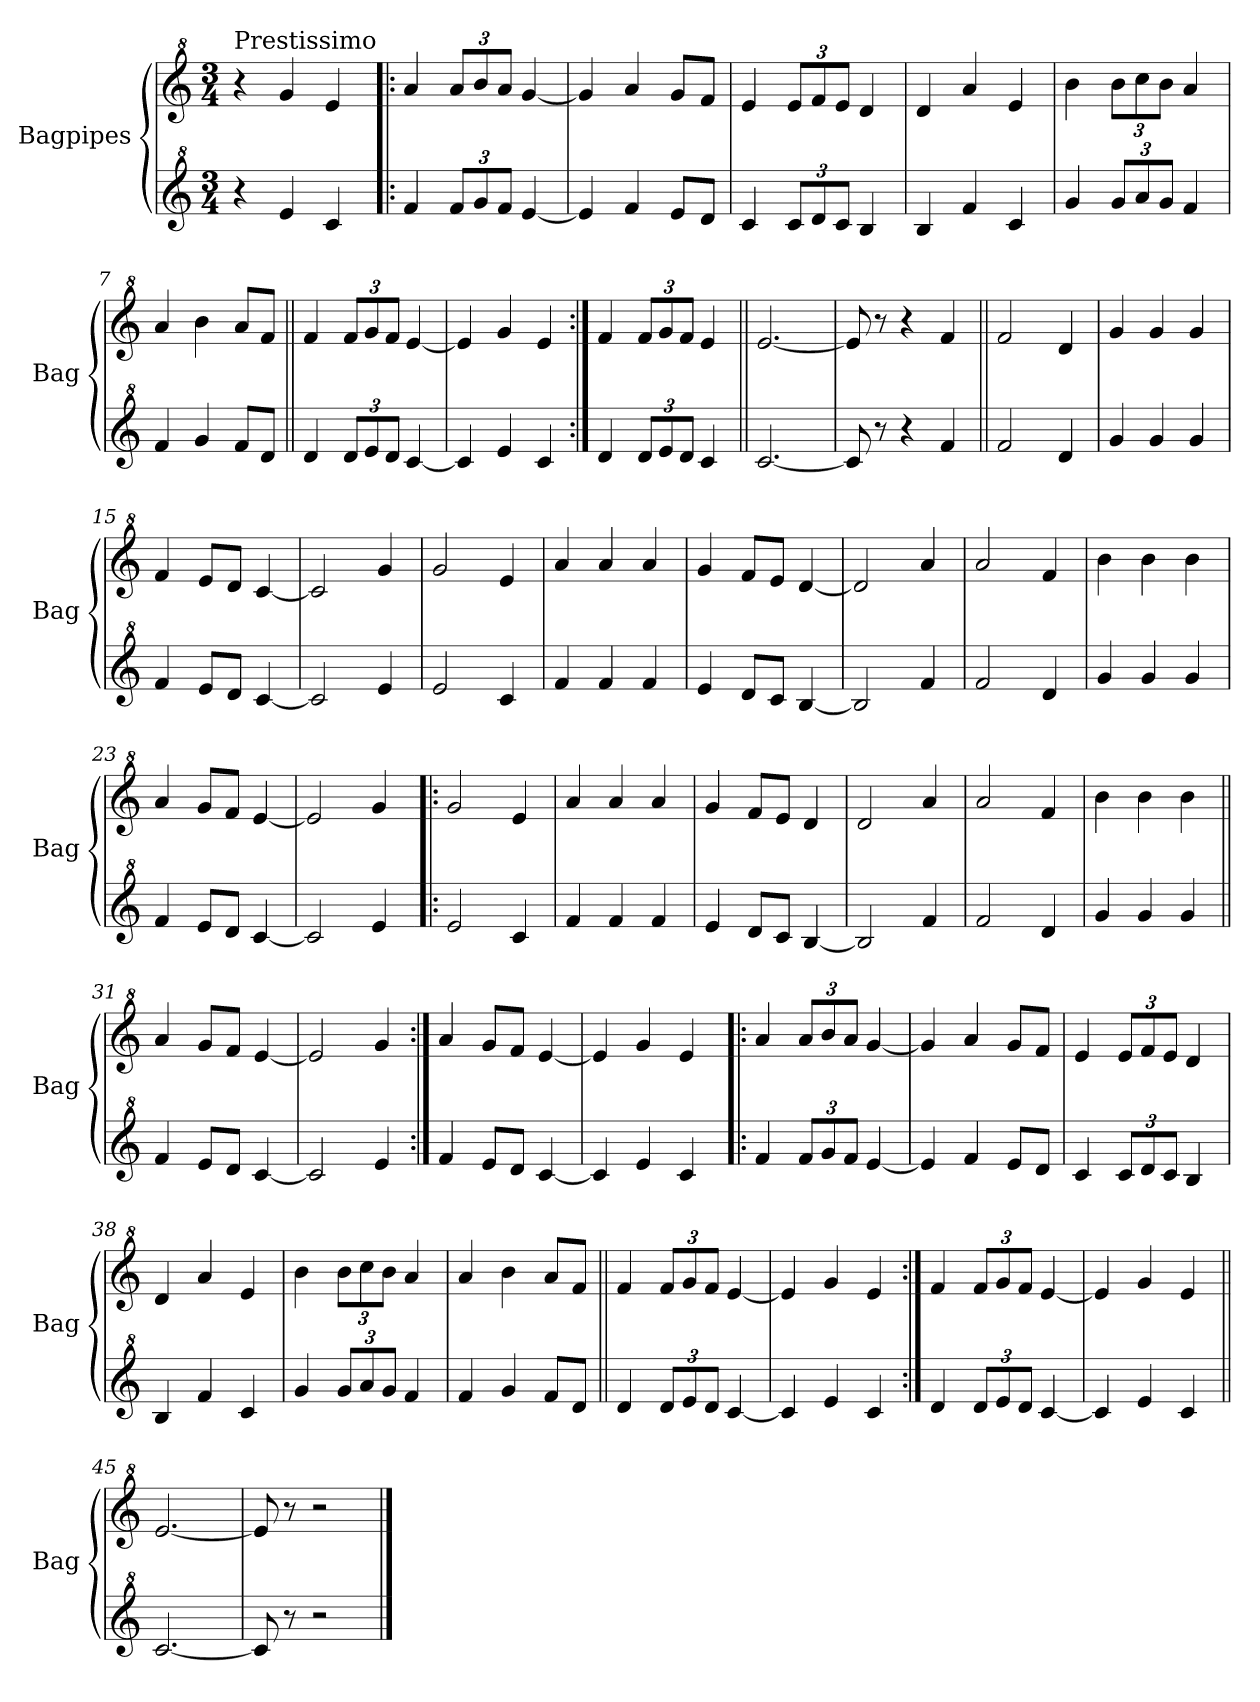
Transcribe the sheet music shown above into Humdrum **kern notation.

**kern	**kern
*part2	*part1
*staff2	*staff1
*I"Bagpipes	*I"Bagpipes
*I'Bag	*I'Bag
*clefG^2	*clefG^2
*k[]	*k[]
*C:	*C:
*M3/4	*M3/4
=1	=1
!	!LO:TX:a:t=Prestissimo
4r	4r
4ee/	4gg/
4cc/	4ee/
=2!|:	=2!|:
4ff/	4aa/
*Xbrackettup	*Xbrackettup
12ff/L	12aa/L
12gg/	12bb/
12ff/J	12aa/J
[4ee/	[4gg/
=3	=3
4ee/]	4gg/]
4ff/	4aa/
8ee/L	8gg/L
8dd/J	8ff/J
=4	=4
4cc/	4ee/
12cc/L	12ee/L
12dd/	12ff/
12cc/J	12ee/J
4b/	4dd/
=5	=5
4b/	4dd/
4ff/	4aa/
4cc/	4ee/
=6	=6
4gg/	4bb\
12gg/L	12bb\L
12aa/	12ccc\
12gg/J	12bb\J
4ff/	4aa/
=7	=7
4ff/	4aa/
4gg/	4bb\
8ff/L	8aa/L
8dd/J	8ff/J
=8||	=8||
4dd/	4ff/
12dd/L	12ff/L
12ee/	12gg/
12dd/J	12ff/J
[4cc/	[4ee/
=9	=9
4cc/]	4ee/]
4ee/	4gg/
4cc/	4ee/
!!LO:LB:g=z
=10:|!	=10:|!
4dd/	4ff/
12dd/L	12ff/L
12ee/	12gg/
12dd/J	12ff/J
4cc/	4ee/
=11||	=11||
[2.cc/	[2.ee/
=12	=12
8cc/]	8ee/]
8r	8r
4r	4r
4ff/	4ff/
=13||	=13||
2ff/	2ff/
4dd/	4dd/
=14	=14
4gg/	4gg/
4gg/	4gg/
4gg/	4gg/
=15	=15
4ff/	4ff/
8ee/L	8ee/L
8dd/J	8dd/J
[4cc/	[4cc/
=16	=16
2cc/]	2cc/]
4ee/	4gg/
=17	=17
2ee/	2gg/
4cc/	4ee/
=18	=18
4ff/	4aa/
4ff/	4aa/
4ff/	4aa/
=19	=19
4ee/	4gg/
8dd/L	8ff/L
8cc/J	8ee/J
[4b/	[4dd/
=20	=20
2b/]	2dd/]
4ff/	4aa/
=21	=21
2ff/	2aa/
4dd/	4ff/
=22	=22
4gg/	4bb\
4gg/	4bb\
4gg/	4bb\
!!LO:LB:g=z
=23	=23
4ff/	4aa/
8ee/L	8gg/L
8dd/J	8ff/J
[4cc/	[4ee/
=24	=24
2cc/]	2ee/]
4ee/	4gg/
=25!|:	=25!|:
2ee/	2gg/
4cc/	4ee/
=26	=26
4ff/	4aa/
4ff/	4aa/
4ff/	4aa/
=27	=27
4ee/	4gg/
8dd/L	8ff/L
8cc/J	8ee/J
[4b/	4dd/
=28	=28
2b/]	2dd/
4ff/	4aa/
=29	=29
2ff/	2aa/
4dd/	4ff/
=30	=30
4gg/	4bb\
4gg/	4bb\
4gg/	4bb\
=31||	=31||
4ff/	4aa/
8ee/L	8gg/L
8dd/J	8ff/J
[4cc/	[4ee/
=32	=32
2cc/]	2ee/]
4ee/	4gg/
=33:|!	=33:|!
4ff/	4aa/
8ee/L	8gg/L
8dd/J	8ff/J
[4cc/	[4ee/
=34	=34
4cc/]	4ee/]
4ee/	4gg/
4cc/	4ee/
!!LO:LB:g=z
=35!|:	=35!|:
4ff/	4aa/
12ff/L	12aa/L
12gg/	12bb/
12ff/J	12aa/J
[4ee/	[4gg/
=36	=36
4ee/]	4gg/]
4ff/	4aa/
8ee/L	8gg/L
8dd/J	8ff/J
=37	=37
4cc/	4ee/
12cc/L	12ee/L
12dd/	12ff/
12cc/J	12ee/J
4b/	4dd/
=38	=38
4b/	4dd/
4ff/	4aa/
4cc/	4ee/
=39	=39
4gg/	4bb\
12gg/L	12bb\L
12aa/	12ccc\
12gg/J	12bb\J
4ff/	4aa/
=40	=40
4ff/	4aa/
4gg/	4bb\
8ff/L	8aa/L
8dd/J	8ff/J
=41||	=41||
4dd/	4ff/
12dd/L	12ff/L
12ee/	12gg/
12dd/J	12ff/J
[4cc/	[4ee/
=42	=42
4cc/]	4ee/]
4ee/	4gg/
4cc/	4ee/
=43:|!	=43:|!
4dd/	4ff/
12dd/L	12ff/L
12ee/	12gg/
12dd/J	12ff/J
[4cc/	[4ee/
=44	=44
4cc/]	4ee/]
4ee/	4gg/
4cc/	4ee/
!!LO:LB:g=z
=45||	=45||
[2.cc/	[2.ee/
=46	=46
8cc/]	8ee/]
8r	8r
2r	2r
==	==
*-	*-
